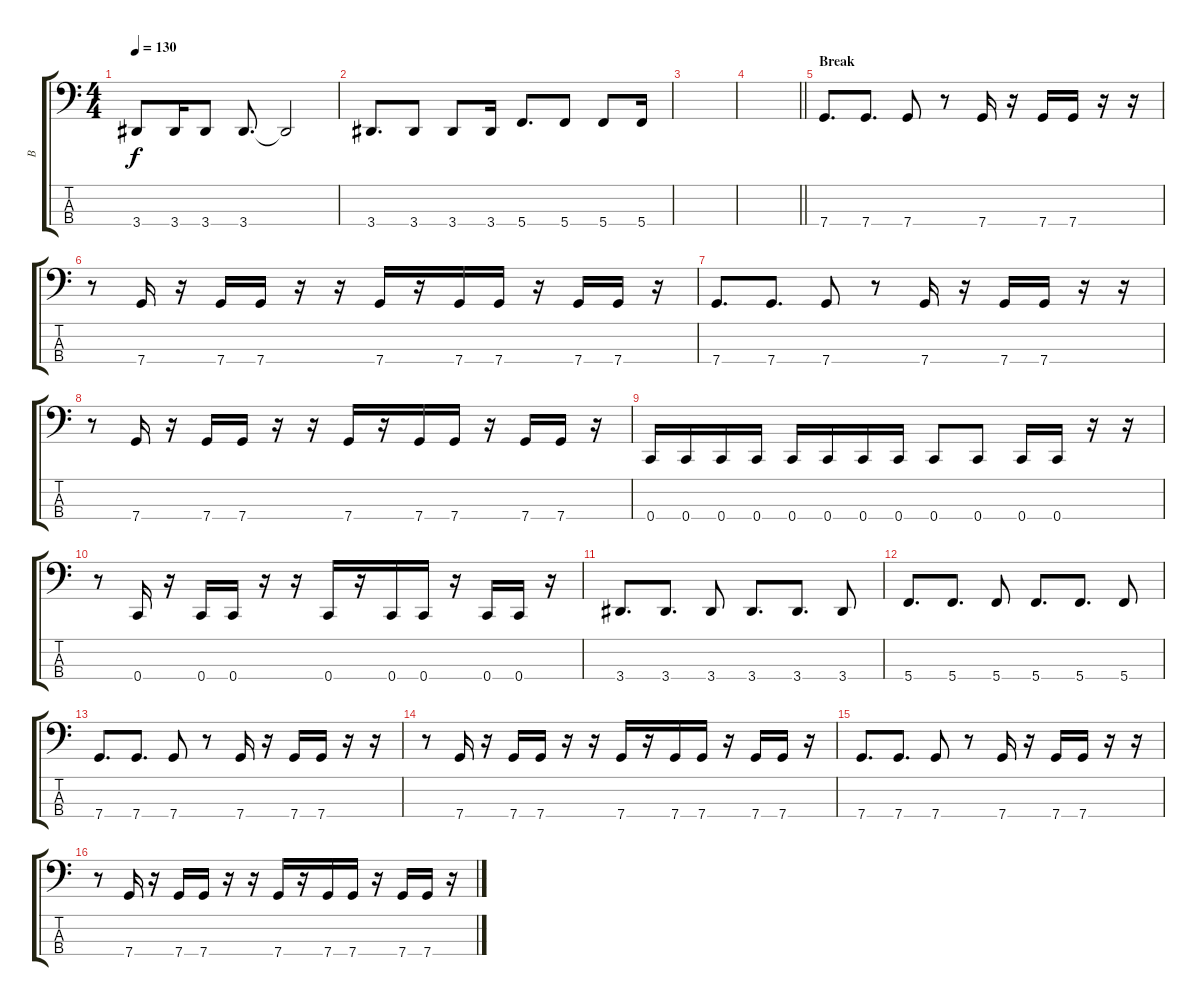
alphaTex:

\track ("B" "B") {instrument electricbassfinger}
\staff {score tabs}
\tuning (F2 C2 G1 C1) {hide}
\ts (4 4)
\tempo 130
\clef f4
\ks c
3.4.8{dy f} 3.4.16 3.4.8 3.4.8{d} 3.4{t}.2 |
3.4.8{d} 3.4.8 3.4.8 3.4.16 5.4.8{d} 5.4.8 5.4.8 5.4.16 |
|
\barLineRight lightlight
|
\section ("" "Break")
7.4.8{d} 7.4.8{d} 7.4.8 r.8 7.4.16 r.16 7.4.16 7.4.16 r.16 r.16 |
r.8 7.4.16 r.16 7.4.16 7.4.16 r.16 r.16 7.4.16 r.16 7.4.16 7.4.16 r.16 7.4.16 7.4.16 r.16 |
7.4.8{d} 7.4.8{d} 7.4.8 r.8 7.4.16 r.16 7.4.16 7.4.16 r.16 r.16 |
r.8 7.4.16 r.16 7.4.16 7.4.16 r.16 r.16 7.4.16 r.16 7.4.16 7.4.16 r.16 7.4.16 7.4.16 r.16 |
0.4.16 0.4.16 0.4.16 0.4.16 0.4.16 0.4.16 0.4.16 0.4.16 0.4.8 0.4.8 0.4.16 0.4.16 r.16 r.16 |
r.8 0.4.16 r.16 0.4.16 0.4.16 r.16 r.16 0.4.16 r.16 0.4.16 0.4.16 r.16 0.4.16 0.4.16 r.16 |
3.4.8{d} 3.4.8{d} 3.4.8 3.4.8{d} 3.4.8{d} 3.4.8 |
5.4.8{d} 5.4.8{d} 5.4.8 5.4.8{d} 5.4.8{d} 5.4.8 |
7.4.8{d} 7.4.8{d} 7.4.8 r.8 7.4.16 r.16 7.4.16 7.4.16 r.16 r.16 |
r.8 7.4.16 r.16 7.4.16 7.4.16 r.16 r.16 7.4.16 r.16 7.4.16 7.4.16 r.16 7.4.16 7.4.16 r.16 |
7.4.8{d} 7.4.8{d} 7.4.8 r.8 7.4.16 r.16 7.4.16 7.4.16 r.16 r.16 |
r.8 7.4.16 r.16 7.4.16 7.4.16 r.16 r.16 7.4.16 r.16 7.4.16 7.4.16 r.16 7.4.16 7.4.16 r.16
